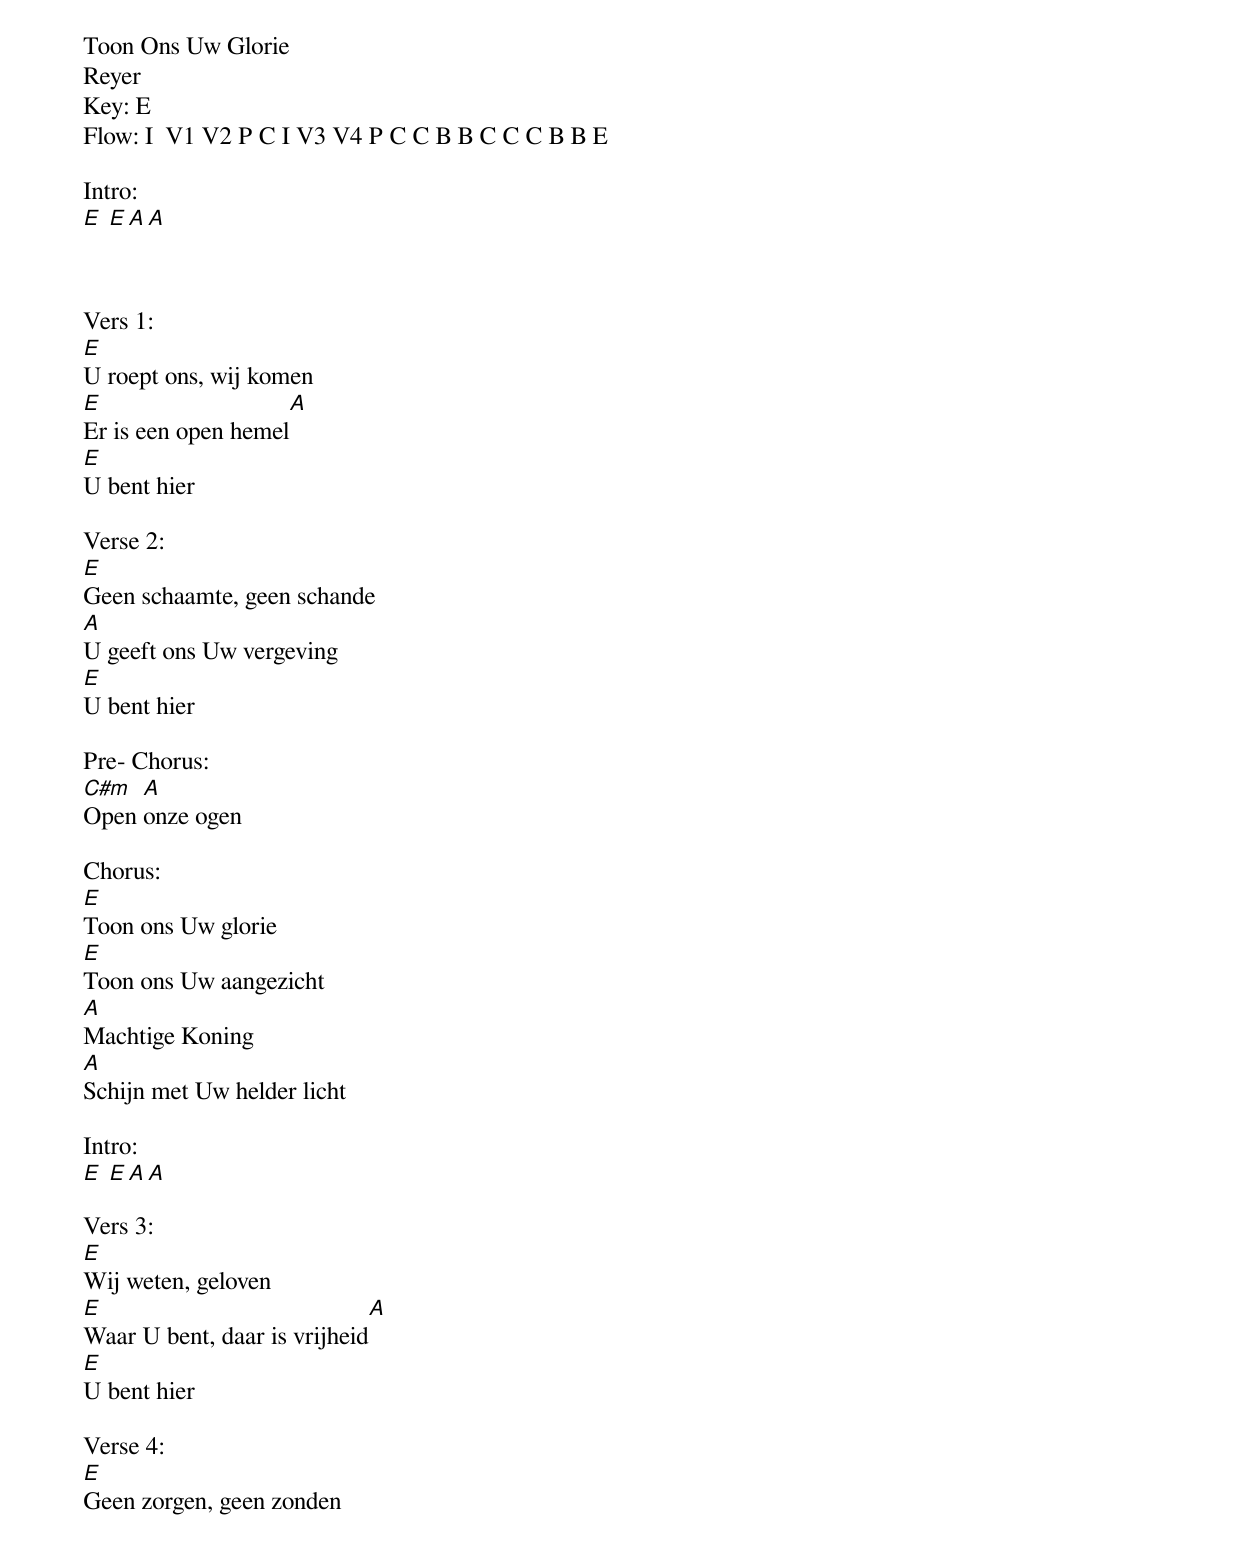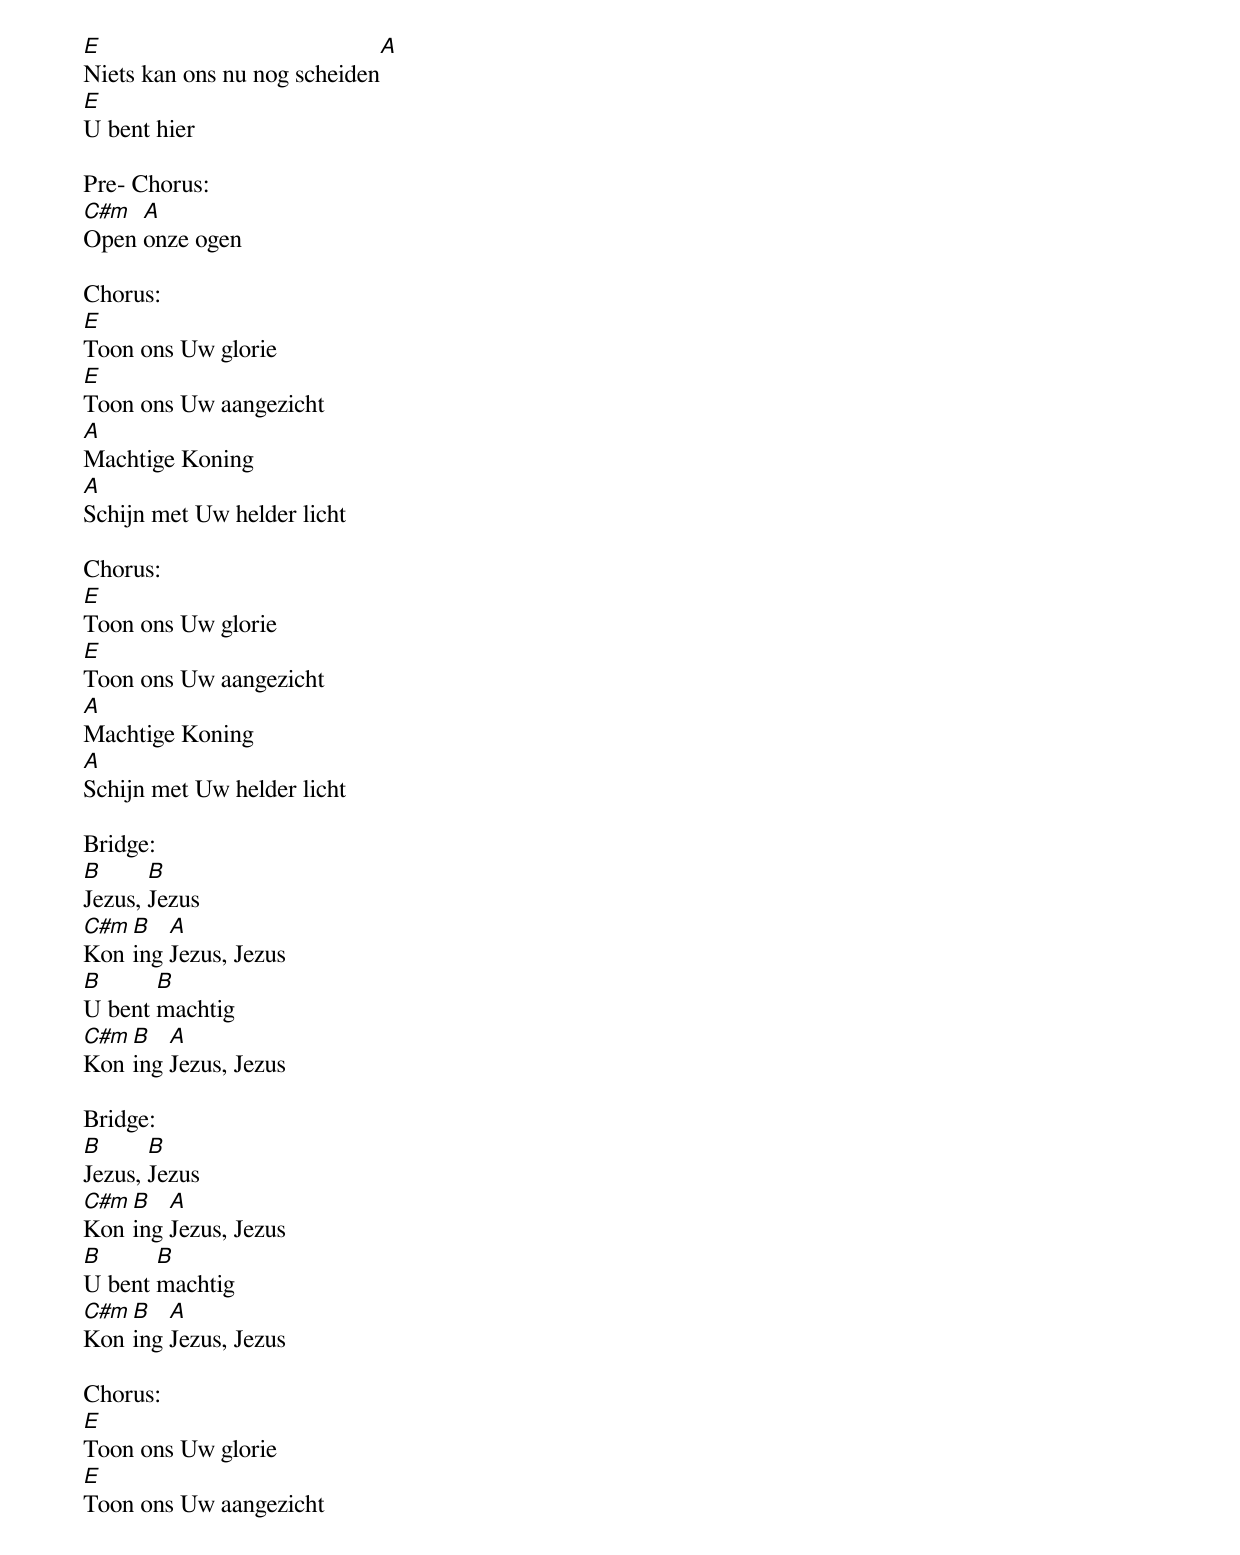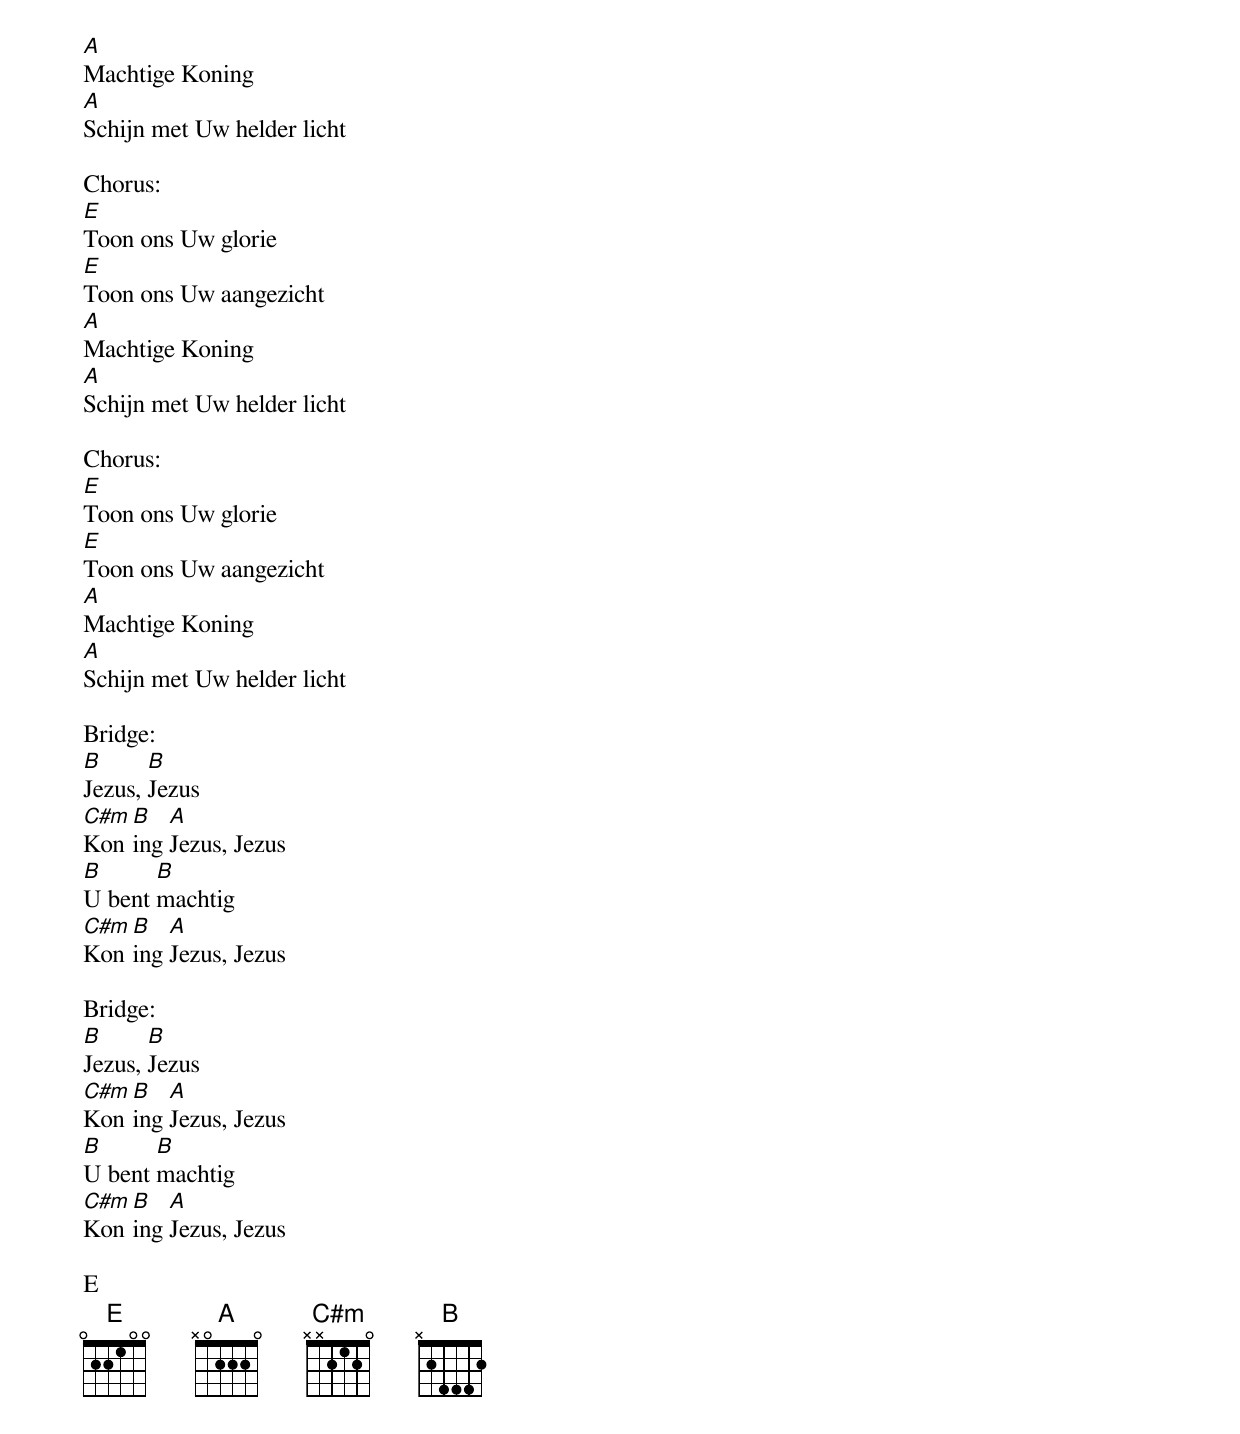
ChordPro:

Toon Ons Uw Glorie
Reyer
Key: E
Flow: I  V1 V2 P C I V3 V4 P C C B B C C C B B E

Intro:
[E] [E][A][A]



Vers 1:
[E]U roept ons, wij komen
[E]Er is een open hemel[A]
[E]U bent hier

Verse 2:
[E]Geen schaamte, geen schande
[A]U geeft ons Uw vergeving
[E]U bent hier

Pre- Chorus:
[C#m]Open [A]onze ogen

Chorus:
[E]Toon ons Uw glorie
[E]Toon ons Uw aangezicht
[A]Machtige Koning
[A]Schijn met Uw helder licht

Intro:
[E] [E][A][A]

Vers 3:
[E]Wij weten, geloven
[E]Waar U bent, daar is vrijheid[A]
[E]U bent hier

Verse 4:
[E]Geen zorgen, geen zonden
[E]Niets kan ons nu nog scheiden[A]
[E]U bent hier

Pre- Chorus:
[C#m]Open [A]onze ogen

Chorus:
[E]Toon ons Uw glorie
[E]Toon ons Uw aangezicht
[A]Machtige Koning
[A]Schijn met Uw helder licht

Chorus:
[E]Toon ons Uw glorie
[E]Toon ons Uw aangezicht
[A]Machtige Koning
[A]Schijn met Uw helder licht

Bridge:
[B]Jezus, [B]Jezus
[C#m]Kon[B]ing [A]Jezus, Jezus
[B]U bent [B]machtig
[C#m]Kon[B]ing [A]Jezus, Jezus

Bridge:
[B]Jezus, [B]Jezus
[C#m]Kon[B]ing [A]Jezus, Jezus
[B]U bent [B]machtig
[C#m]Kon[B]ing [A]Jezus, Jezus

Chorus:
[E]Toon ons Uw glorie
[E]Toon ons Uw aangezicht
[A]Machtige Koning
[A]Schijn met Uw helder licht

Chorus:
[E]Toon ons Uw glorie
[E]Toon ons Uw aangezicht
[A]Machtige Koning
[A]Schijn met Uw helder licht

Chorus:
[E]Toon ons Uw glorie
[E]Toon ons Uw aangezicht
[A]Machtige Koning
[A]Schijn met Uw helder licht

Bridge:
[B]Jezus, [B]Jezus
[C#m]Kon[B]ing [A]Jezus, Jezus
[B]U bent [B]machtig
[C#m]Kon[B]ing [A]Jezus, Jezus

Bridge:
[B]Jezus, [B]Jezus
[C#m]Kon[B]ing [A]Jezus, Jezus
[B]U bent [B]machtig
[C#m]Kon[B]ing [A]Jezus, Jezus

E
